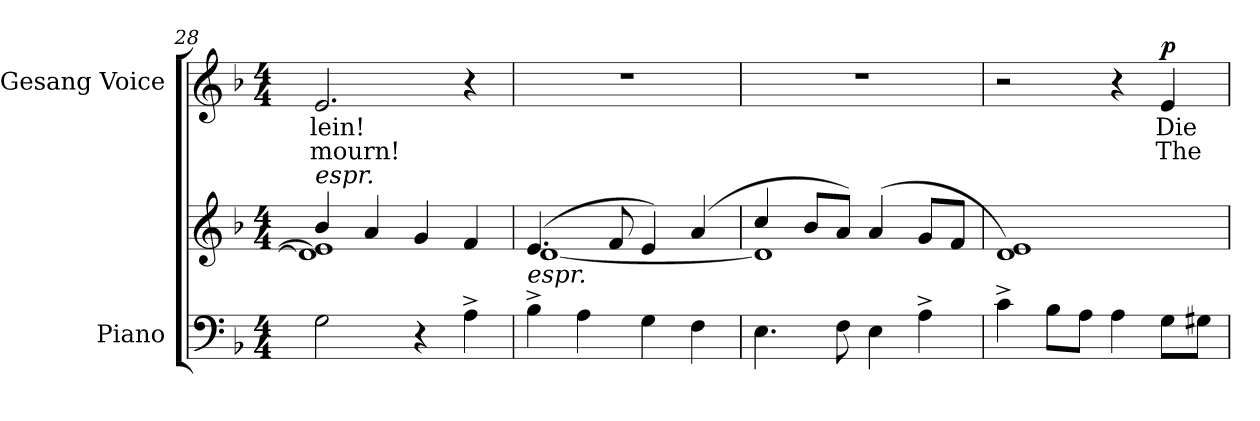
**kern	**kern	**kern	**text	**text	**dynam
*part2	*part2	*part1	*part1	*part1	*part1
*staff3	*staff2	*staff1	*staff1	*staff1	*staff1
*I"Piano	*	*I"Gesang Voice	*	*	*
*I'Pno	*	*	*	*	*
*clefF4	*clefG2	*clefG2	*	*	*
*k[b-]	*k[b-]	*k[b-]	*	*	*
*M4/4	*M4/4	*M4/4	*	*	*
=28	=28	=28	=28	=28	=28
*	*^	*	*	*	*
!	!LO:TX:i:t=espr.	!	!	!	!	!
2G\	4b-/	1d] 1e]	2.e/	-lein!	mourn!	.
.	4a/	.	.	.	.	.
4r	4g/	.	.	.	.	.
4A^\	4f/	.	4r	.	.	.
=29	=29	=29	=29	=29	=29	=29
!LO:TX:i:t=espr.	!	!	!	!	!	!
4B-^\	(4.e/	[1d	1r	.	.	.
4A\	.	.	.	.	.	.
.	8f/	.	.	.	.	.
4G\	4e/)	.	.	.	.	.
4F\	(4a/	.	.	.	.	.
=30	=30	=30	=30	=30	=30	=30
4.E\	4cc/	1d]	1r	.	.	.
.	8b-/L	.	.	.	.	.
8F\	8a/J)	.	.	.	.	.
4E\	(4a/	.	.	.	.	.
4A^\	8g/L	.	.	.	.	.
.	8f/J	.	.	.	.	.
*	*v	*v	*	*	*	*
=31	=31	=31	=31	=31	=31
4c^\	1d 1e)	2r	.	.	.
8B-\L	.	.	.	.	.
8A\J	.	.	.	.	.
4A\	.	4r	.	.	.
!	!	!	!	!	!LO:DY:a
8G\L	.	4e/	Die	The	p
8G#X\J	.	.	.	.	.
=	=	=	=	=	=
*-	*-	*-	*-	*-	*-
